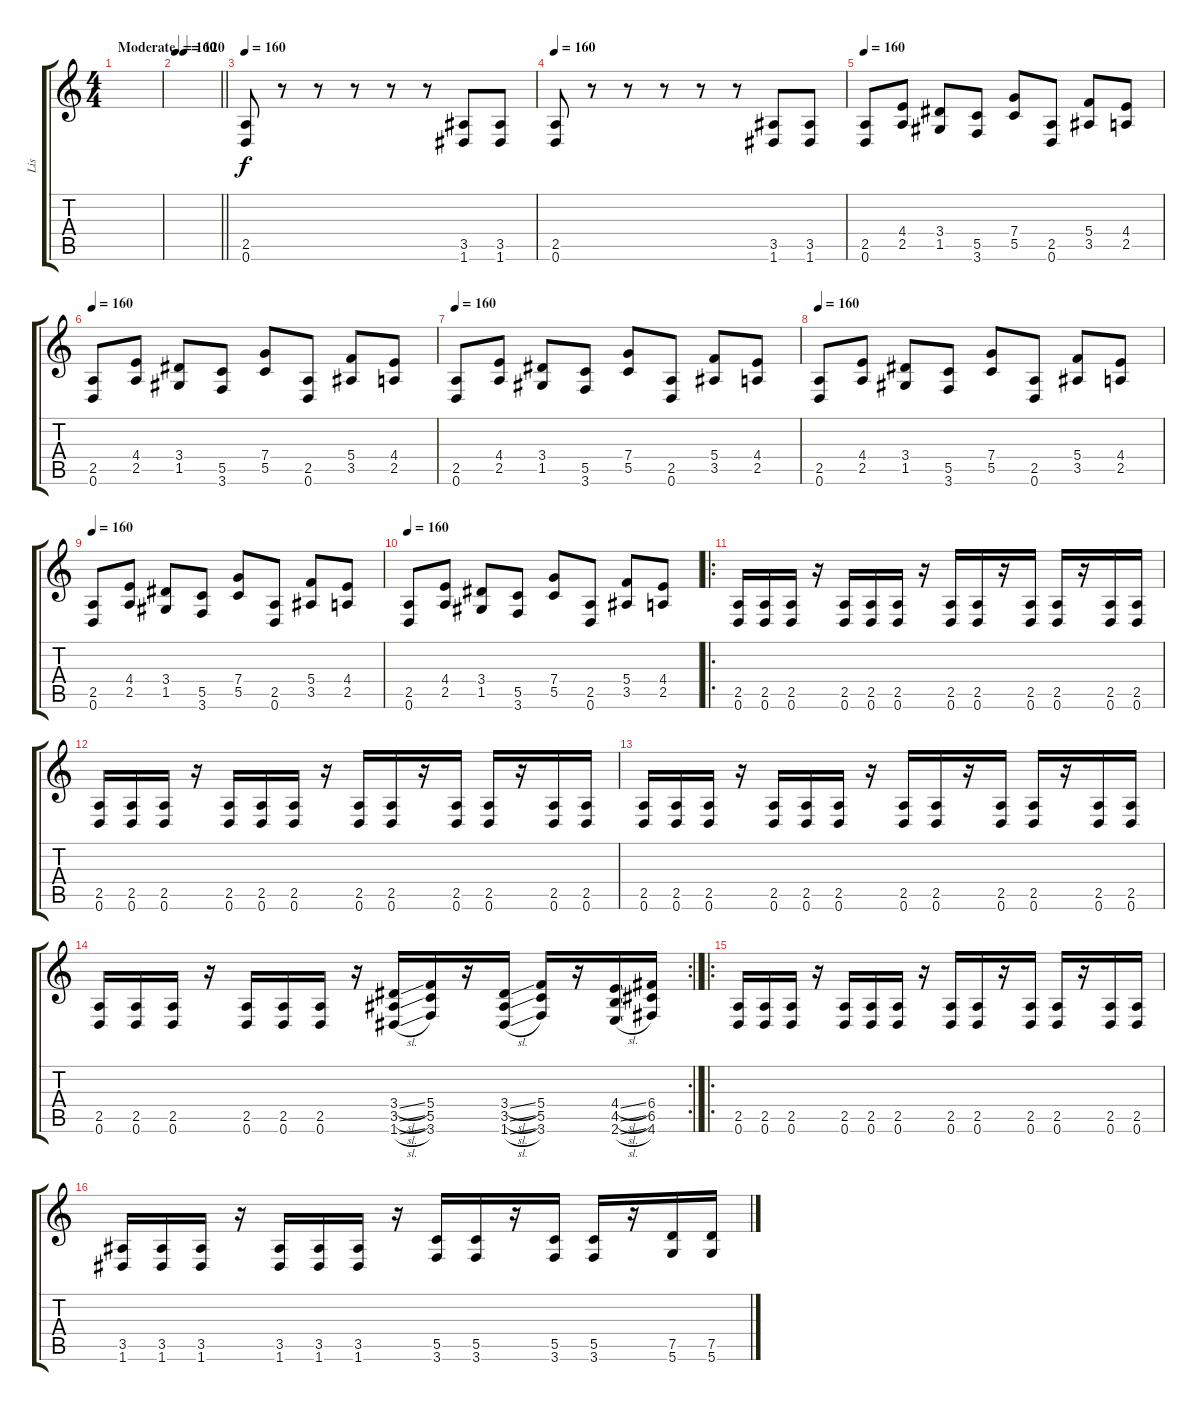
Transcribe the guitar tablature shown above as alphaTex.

\track ("Lis" "Lis") {instrument distortionguitar}
\staff {score tabs}
\tuning (D4 A3 F3 C3 G2 D2) {hide}
\ts (4 4)
\tempo (120 "Moderate")
\clef g2
\ks c
|
\tempo 160
\barLineRight lightlight
|
\tempo 160
(2.5 0.6).8 r.8 r.8 r.8 r.8 r.8 (3.5 1.6).8 (3.5 1.6).8 |
\tempo 160
(2.5 0.6).8 r.8 r.8 r.8 r.8 r.8 (3.5 1.6).8 (3.5 1.6).8 |
\tempo 160
(2.5 0.6).8 (4.4 2.5).8 (3.4 1.5).8 (5.5 3.6).8 (7.4 5.5).8 (2.5 0.6).8 (5.4 3.5).8 (4.4 2.5).8 |
\tempo 160
(2.5 0.6).8 (4.4 2.5).8 (3.4 1.5).8 (5.5 3.6).8 (7.4 5.5).8 (2.5 0.6).8 (5.4 3.5).8 (4.4 2.5).8 |
\tempo 160
(2.5 0.6).8 (4.4 2.5).8 (3.4 1.5).8 (5.5 3.6).8 (7.4 5.5).8 (2.5 0.6).8 (5.4 3.5).8 (4.4 2.5).8 |
\tempo 160
(2.5 0.6).8 (4.4 2.5).8 (3.4 1.5).8 (5.5 3.6).8 (7.4 5.5).8 (2.5 0.6).8 (5.4 3.5).8 (4.4 2.5).8 |
\tempo 160
(2.5 0.6).8 (4.4 2.5).8 (3.4 1.5).8 (5.5 3.6).8 (7.4 5.5).8 (2.5 0.6).8 (5.4 3.5).8 (4.4 2.5).8 |
\tempo 160
(2.5 0.6).8 (4.4 2.5).8 (3.4 1.5).8 (5.5 3.6).8 (7.4 5.5).8 (2.5 0.6).8 (5.4 3.5).8 (4.4 2.5).8 |
\ro
(2.5 0.6).16 (2.5 0.6).16 (2.5 0.6).16 r.16 (2.5 0.6).16 (2.5 0.6).16 (2.5 0.6).16 r.16 (2.5 0.6).16 (2.5 0.6).16 r.16 (2.5 0.6).16 (2.5 0.6).16 r.16 (2.5 0.6).16 (2.5 0.6).16 |
(2.5 0.6).16 (2.5 0.6).16 (2.5 0.6).16 r.16 (2.5 0.6).16 (2.5 0.6).16 (2.5 0.6).16 r.16 (2.5 0.6).16 (2.5 0.6).16 r.16 (2.5 0.6).16 (2.5 0.6).16 r.16 (2.5 0.6).16 (2.5 0.6).16 |
(2.5 0.6).16 (2.5 0.6).16 (2.5 0.6).16 r.16 (2.5 0.6).16 (2.5 0.6).16 (2.5 0.6).16 r.16 (2.5 0.6).16 (2.5 0.6).16 r.16 (2.5 0.6).16 (2.5 0.6).16 r.16 (2.5 0.6).16 (2.5 0.6).16 |
\rc 2
\barLineRight lightlight
(2.5 0.6).16 (2.5 0.6).16 (2.5 0.6).16 r.16 (2.5 0.6).16 (2.5 0.6).16 (2.5 0.6).16 r.16 (3.4{sl} 3.5{sl} 1.6{sl}).16 (5.4 5.5 3.6).16 r.16 (3.4{sl} 3.5{sl} 1.6{sl}).16 (5.4 5.5 3.6).16 r.16 (4.4{sl} 4.5{sl} 2.6{sl}).16 (6.4 6.5 4.6).16 |
\ro
(2.5 0.6).16 (2.5 0.6).16 (2.5 0.6).16 r.16 (2.5 0.6).16 (2.5 0.6).16 (2.5 0.6).16 r.16 (2.5 0.6).16 (2.5 0.6).16 r.16 (2.5 0.6).16 (2.5 0.6).16 r.16 (2.5 0.6).16 (2.5 0.6).16 |
(3.5 1.6).16 (3.5 1.6).16 (3.5 1.6).16 r.16 (3.5 1.6).16 (3.5 1.6).16 (3.5 1.6).16 r.16 (5.5 3.6).16 (5.5 3.6).16 r.16 (5.5 3.6).16 (5.5 3.6).16 r.16 (7.5 5.6).16 (7.5 5.6).16
